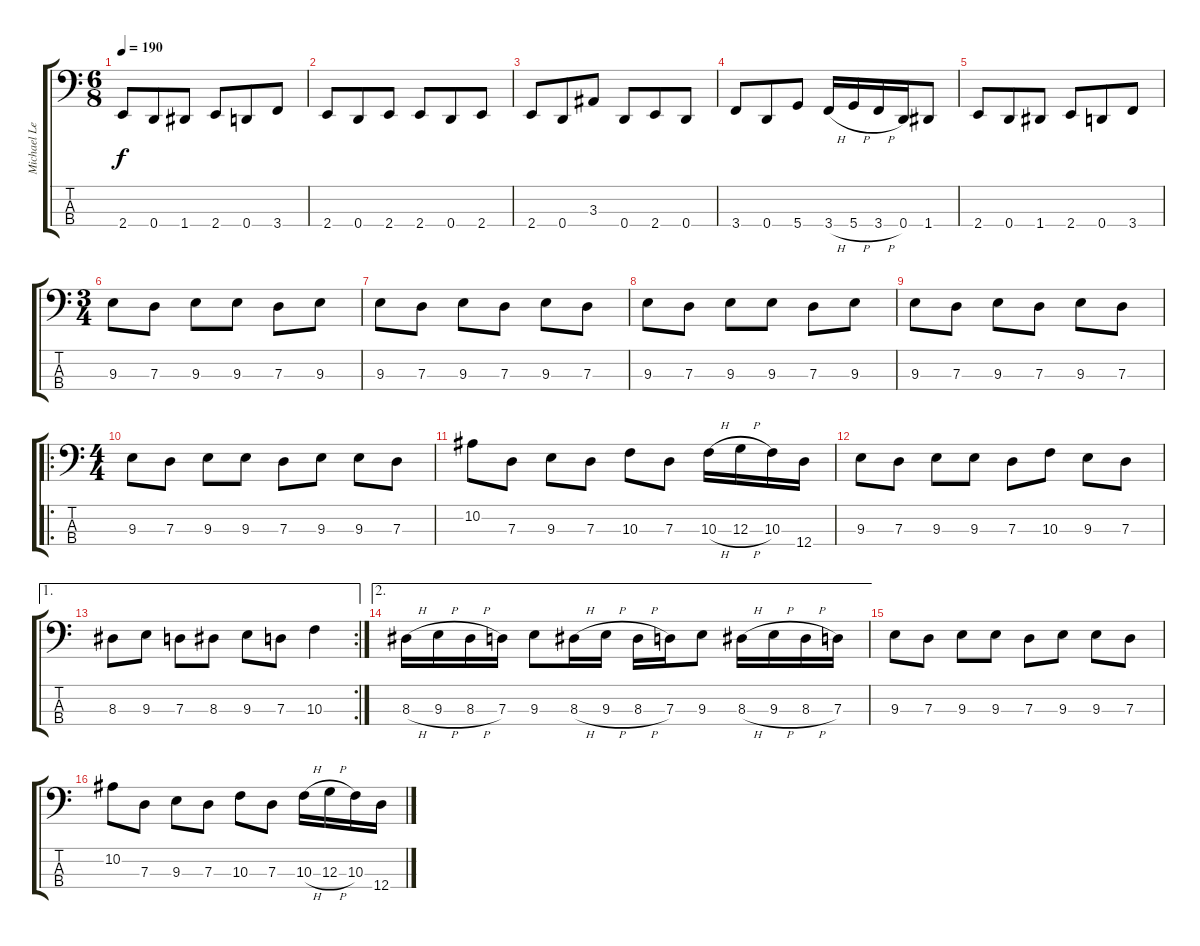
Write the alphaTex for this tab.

\track ("Michael LePond - Bass Guitar" "Michael Le") {instrument electricbassfinger}
\staff {score tabs}
\tuning (F2 C2 G1 D1) {hide}
\ts (6 8)
\tempo 190
\clef f4
\ks c
2.4.8{dy f} 0.4.8 1.4.8 2.4.8 0.4.8 3.4.8 |
2.4.8 0.4.8 2.4.8 2.4.8 0.4.8 2.4.8 |
2.4.8 0.4.8 3.3.8 0.4.8 2.4.8 0.4.8 |
3.4.8 0.4.8 5.4.8 3.4{h}.16 5.4{h}.16 3.4{h}.16 0.4.16 1.4.8 |
2.4.8 0.4.8 1.4.8 2.4.8 0.4.8 3.4.8 |
\ts (3 4)
9.3.8{volume 7} 7.3.8 9.3.8 9.3.8 7.3.8 9.3.8 |
9.3.8 7.3.8 9.3.8 7.3.8 9.3.8 7.3.8 |
9.3.8 7.3.8 9.3.8 9.3.8 7.3.8 9.3.8 |
9.3.8 7.3.8 9.3.8 7.3.8 9.3.8 7.3.8 |
\ro
\ts (4 4)
9.3.8 7.3.8 9.3.8 9.3.8 7.3.8 9.3.8 9.3.8 7.3.8 |
10.2.8 7.3.8 9.3.8 7.3.8 10.3.8 7.3.8 10.3{h}.16 12.3{h}.16 10.3.16 12.4.16 |
9.3.8 7.3.8 9.3.8 9.3.8 7.3.8 10.3.8 9.3.8 7.3.8 |
\ae 1
\rc 2
8.3.8 9.3.8 7.3.8 8.3.8 9.3.8 7.3.8 10.3.4 |
\ae 2
8.3{h}.16 9.3{h}.16 8.3{h}.16 7.3.16 9.3.8 8.3{h}.16 9.3{h}.16 8.3{h}.16 7.3.16 9.3.8 8.3{h}.16 9.3{h}.16 8.3{h}.16 7.3.16 |
9.3.8 7.3.8 9.3.8 9.3.8 7.3.8 9.3.8 9.3.8 7.3.8 |
10.2.8 7.3.8 9.3.8 7.3.8 10.3.8 7.3.8 10.3{h}.16 12.3{h}.16 10.3.16 12.4.16
